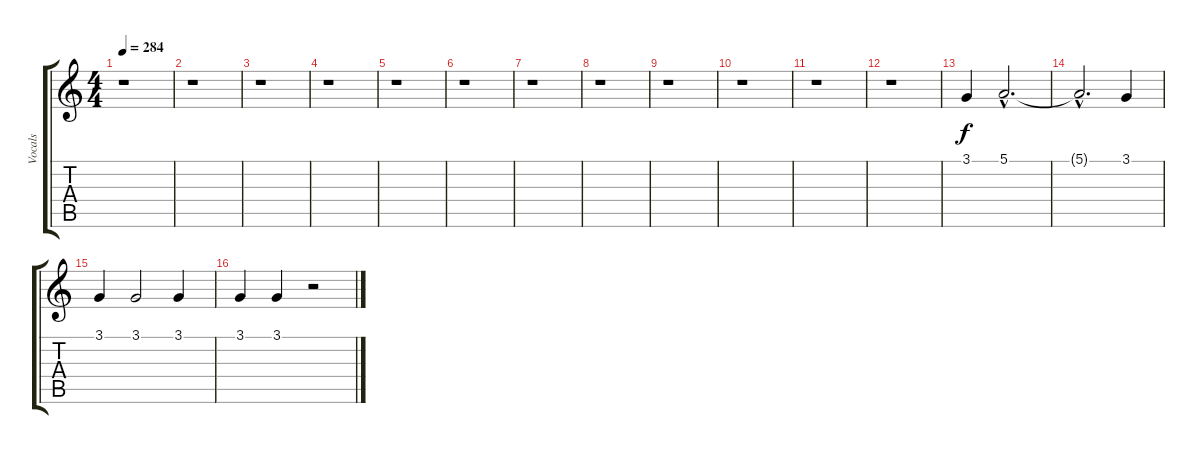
\track ("Vocals" "Vocals") {instrument voiceoohs}
\staff {score tabs}
\tuning (E4 B3 G3 D3 A2 E2) {hide}
\ts (4 4)
\tempo 284
\clef g2
\ks c
r.1{dy f} |
r.1 |
r.1 |
r.1 |
r.1 |
r.1 |
r.1 |
r.1 |
r.1 |
r.1 |
r.1 |
r.1 |
3.1.4 5.1{hac}.2{d} |
5.1{hac t}.2{d} 3.1.4 |
3.1.4 3.1.2 3.1.4 |
3.1.4 3.1.4 r.2
